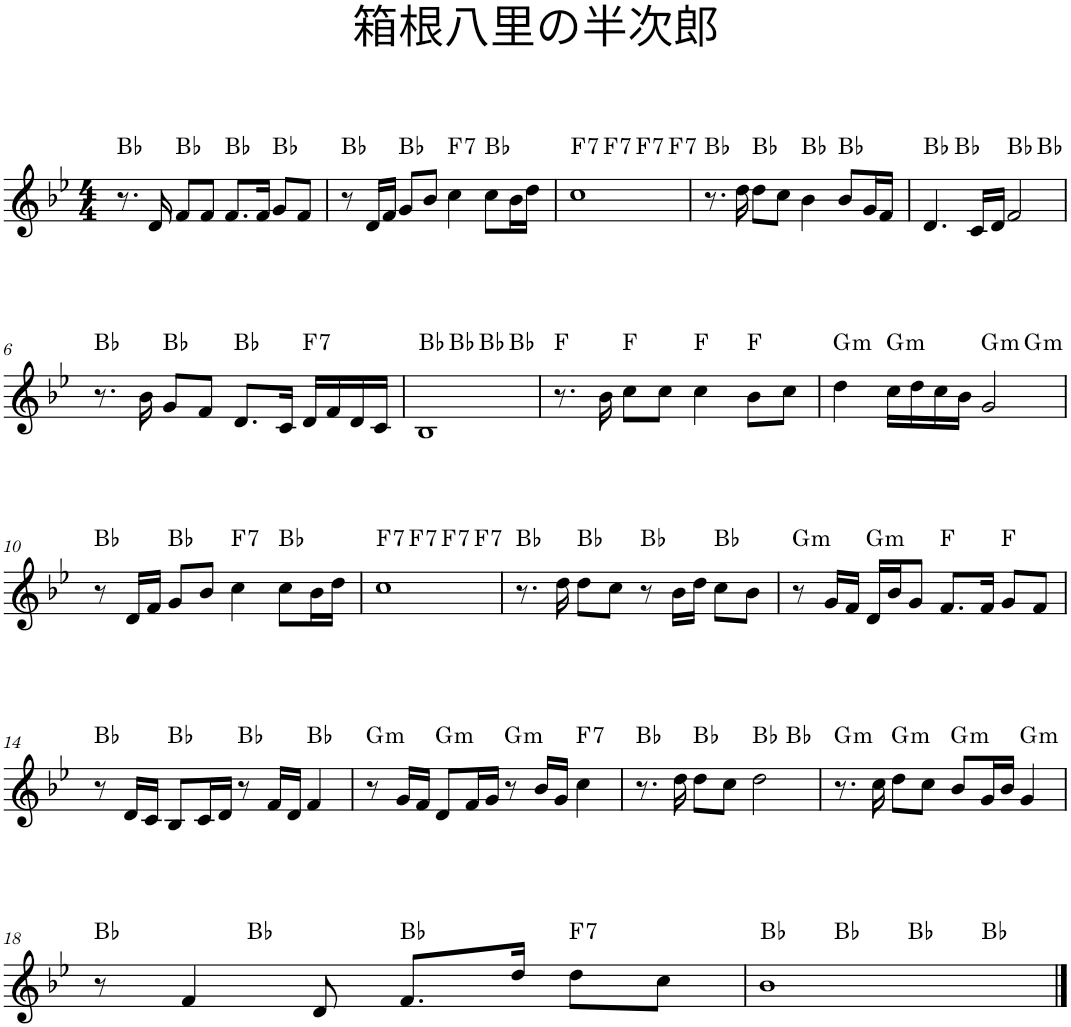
**kern	**harte
*part1	*part1
*staff1	*
*I"Piano	*
*I'Pno.	*
*clefG2	*
*k[b-e-]	*
*M4/4	*
=1	=1
8.r	Bb:maj
16d/	.
8f/L	Bb:maj
8f/J	.
8.f/L	Bb:maj
16f/Jk	.
8g/L	Bb:maj
8f/J	.
=2	=2
8r	Bb:maj
16d/LL	.
16f/JJ	.
8g/L	Bb:maj
8b-/J	.
!	!LO:H:kt=7
4cc\	F:7
8cc\L	Bb:maj
16b-\L	.
16dd\JJ	.
=3	=3
!	!LO:H:kt=7
*^	*
*	*^	*
*	*	*^	*
1cc	4ryy	2ryy	2.ryy	F:7
!	!	!	!	!LO:H:kt=7
.	2.ryy	.	.	F:7
!	!	!	!	!LO:H:kt=7
.	.	2ryy	.	F:7
!	!	!	!	!LO:H:kt=7
.	.	.	4ryy	F:7
*v	*v	*v	*v	*
=4	=4
8.r	Bb:maj
16dd\	.
8dd\L	Bb:maj
8cc\J	.
4b-\	Bb:maj
8b-/L	Bb:maj
16g/L	.
16f/JJ	.
=5	=5
*^	*
*	*^	*
4.d/	4ryy	2.ryy	Bb:maj
.	2.ryy	.	Bb:maj
16c/LL	.	.	.
16d/JJ	.	.	.
2f/	.	.	Bb:maj
.	.	4ryy	Bb:maj
*v	*v	*v	*
!!LO:LB:g=z
=6	=6
8.r	Bb:maj
16b-\	.
8g/L	Bb:maj
8f/J	.
8.d/L	Bb:maj
16c/Jk	.
!	!LO:H:kt=7
16d/LL	F:7
16f/	.
16d/	.
16c/JJ	.
=7	=7
*^	*
*	*^	*
*	*	*^	*
1B-	4ryy	2ryy	2.ryy	Bb:maj
.	2.ryy	.	.	Bb:maj
.	.	2ryy	.	Bb:maj
.	.	.	4ryy	Bb:maj
*v	*v	*v	*v	*
=8	=8
8.r	F:maj
16b-\	.
8cc\L	F:maj
8cc\J	.
4cc\	F:maj
8b-\L	F:maj
8cc\J	.
=9	=9
!	!LO:H:kt=m
*^	*
4dd\	2.ryy	G:min
!	!	!LO:H:kt=m
16cc\LL	.	G:min
16dd\	.	.
16cc\	.	.
16b-\JJ	.	.
!	!	!LO:H:kt=m
2g/	.	G:min
!	!	!LO:H:kt=m
.	4ryy	G:min
*v	*v	*
!!LO:LB:g=z
=10	=10
8r	Bb:maj
16d/LL	.
16f/JJ	.
8g/L	Bb:maj
8b-/J	.
!	!LO:H:kt=7
4cc\	F:7
8cc\L	Bb:maj
16b-\L	.
16dd\JJ	.
=11	=11
!	!LO:H:kt=7
*^	*
*	*^	*
*	*	*^	*
1cc	4ryy	2ryy	2.ryy	F:7
!	!	!	!	!LO:H:kt=7
.	2.ryy	.	.	F:7
!	!	!	!	!LO:H:kt=7
.	.	2ryy	.	F:7
!	!	!	!	!LO:H:kt=7
.	.	.	4ryy	F:7
*v	*v	*v	*v	*
=12	=12
8.r	Bb:maj
16dd\	.
8dd\L	Bb:maj
8cc\J	.
8r	Bb:maj
16b-\LL	.
16dd\JJ	.
8cc\L	Bb:maj
8b-\J	.
=13	=13
!	!LO:H:kt=m
8r	G:min
16g/LL	.
16f/JJ	.
!	!LO:H:kt=m
16d/LL	G:min
16b-/J	.
8g/J	.
8.f/L	F:maj
16f/Jk	.
8g/L	F:maj
8f/J	.
!!LO:LB:g=z
=14	=14
8r	Bb:maj
16d/LL	.
16c/JJ	.
8B-/L	Bb:maj
16c/L	.
16d/JJ	.
8r	Bb:maj
16f/LL	.
16d/JJ	.
4f/	Bb:maj
=15	=15
!	!LO:H:kt=m
8r	G:min
16g/LL	.
16f/JJ	.
!	!LO:H:kt=m
8d/L	G:min
16f/L	.
16g/JJ	.
!	!LO:H:kt=m
8r	G:min
16b-/LL	.
16g/JJ	.
!	!LO:H:kt=7
4cc\	F:7
=16	=16
*^	*
8.r	2.ryy	Bb:maj
16dd\	.	.
8dd\L	.	Bb:maj
8cc\J	.	.
2dd\	.	Bb:maj
.	4ryy	Bb:maj
=17	=17	=17
!	!	!LO:H:kt=m
*v	*v	*
8.r	G:min
16cc\	.
!	!LO:H:kt=m
8dd\L	G:min
8cc\J	.
!	!LO:H:kt=m
8b-/L	G:min
16g/L	.
16b-/JJ	.
!	!LO:H:kt=m
4g/	G:min
!!LO:LB:g=z
=18	=18
*^	*
8r	4ryy	Bb:maj
4f/	.	.
.	2.ryy	Bb:maj
8d/	.	.
8.f/L	.	Bb:maj
16dd/Jk	.	.
!	!	!LO:H:kt=7
8dd\L	.	F:7
8cc\J	.	.
=19	=19	=19
*^	*^	*
1b-	4ryy	2ryy	2.ryy	Bb:maj
.	2.ryy	.	.	Bb:maj
.	.	2ryy	.	Bb:maj
.	.	.	4ryy	Bb:maj
*v	*v	*v	*v	*
==	==
*-	*-
